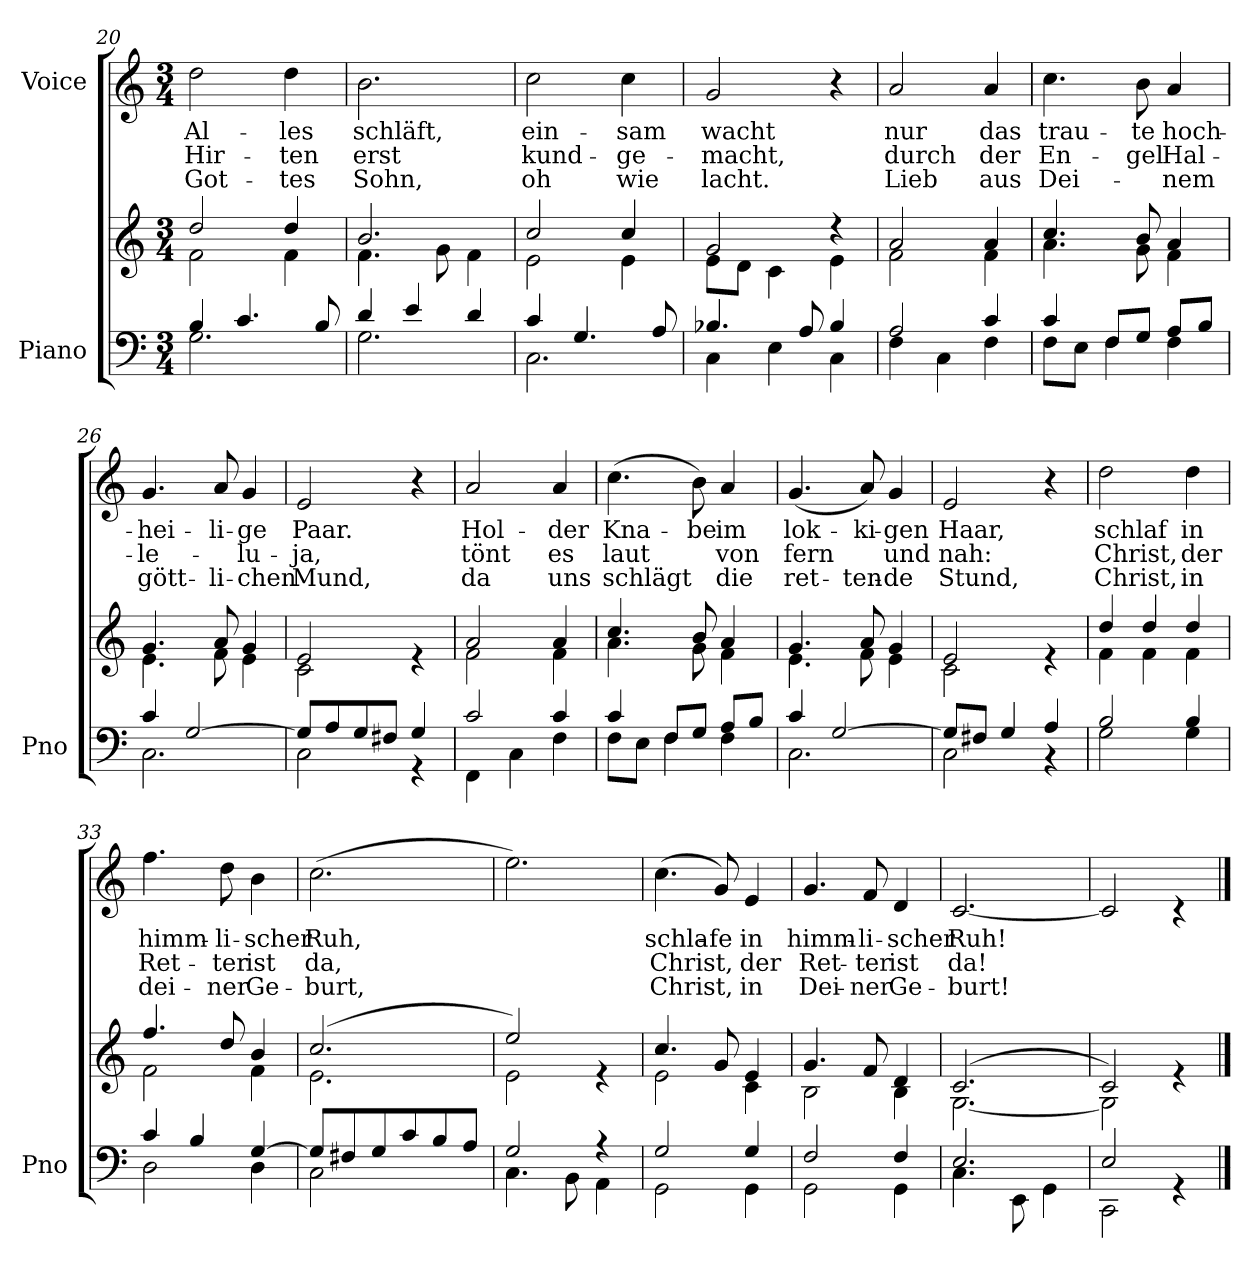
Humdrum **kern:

**kern	**kern	**kern	**text	**text	**text
*part2	*part2	*part1	*part1	*part1	*part1
*staff3	*staff2	*staff1	*staff1	*staff1	*staff1
*I"Piano	*	*I"Voice	*	*	*
*I'Pno	*	*	*	*	*
*clefF4	*clefG2	*clefG2	*	*	*
*k[]	*k[]	*k[]	*	*	*
*M3/4	*M3/4	*M3/4	*	*	*
=20	=20	=20	=20	=20	=20
*^	*^	*	*	*	*
!	!	!	!	!	!LO:LY:b	!LO:LY:b	!LO:LY:b
4B/	2.G\	2dd/	2f\	2dd\	Al-	Hir-	Got-
4.c/	.	.	.	.	.	.	.
!	!	!	!	!	!LO:LY:b	!LO:LY:b	!LO:LY:b
.	.	4dd/	4f\	4dd\	-les	-ten	-tes
8B/	.	.	.	.	.	.	.
=21	=21	=21	=21	=21	=21	=21	=21
!	!	!	!	!	!LO:LY:b	!LO:LY:b	!LO:LY:b
4d/	2.G\	2.b/	4.f\	2.b\	schläft,	erst	Sohn,
4e/	.	.	.	.	.	.	.
.	.	.	8g\	.	.	.	.
4d/	.	.	4f\	.	.	.	.
=22	=22	=22	=22	=22	=22	=22	=22
!	!	!	!	!	!LO:LY:b	!LO:LY:b	!LO:LY:b
4c/	2.C\	2cc/	2e\	2cc\	ein-	kund-	oh
4.G/	.	.	.	.	.	.	.
!	!	!	!	!	!LO:LY:b	!LO:LY:b	!LO:LY:b
.	.	4cc/	4e\	4cc\	-sam	-ge-	wie
8A/	.	.	.	.	.	.	.
=23	=23	=23	=23	=23	=23	=23	=23
!	!	!	!	!	!LO:LY:b	!LO:LY:b	!LO:LY:b
4.B-X/	4C\	2g/	8e\L	2g/	wacht	-macht,	lacht.
.	.	.	8d\J	.	.	.	.
.	4E\	.	4c\	.	.	.	.
8A/	.	.	.	.	.	.	.
4B-/	4C\	4r	4e\	4r	.	.	.
=24	=24	=24	=24	=24	=24	=24	=24
!	!	!	!	!	!LO:LY:b	!LO:LY:b	!LO:LY:b
2A/	4F\	2a/	2f\	2a/	nur	durch	Lieb
.	4C\	.	.	.	.	.	.
!	!	!	!	!	!LO:LY:b	!LO:LY:b	!LO:LY:b
4c/	4F\	4a/	4f\	4a/	das	der	aus
=25	=25	=25	=25	=25	=25	=25	=25
!	!	!	!	!	!LO:LY:b	!LO:LY:b	!LO:LY:b
4c/	8F\L	4.cc/	4.a\	4.cc\	trau-	En-	Dei-
.	8E\J	.	.	.	.	.	.
8F/L	4F\	.	.	.	.	.	.
!	!	!	!	!	!LO:LY:b	!LO:LY:b	!
8G/J	.	8b/	8g\	8b\	-te	-gel	.
!	!	!	!	!	!LO:LY:b	!LO:LY:b	!LO:LY:b
8A/L	4F\	4a/	4f\	4a/	hoch-	Hal-	-nem
8B/J	.	.	.	.	.	.	.
=26	=26	=26	=26	=26	=26	=26	=26
!	!	!	!	!	!LO:LY:b	!LO:LY:b	!LO:LY:b
4c/	2.C\	4.g/	4.e\	4.g/	-hei-	-le-	gött-
[2G/	.	.	.	.	.	.	.
!	!	!	!	!	!LO:LY:b	!	!LO:LY:b
.	.	8a/	8f\	8a/	-li-	.	-li-
!	!	!	!	!	!LO:LY:b	!LO:LY:b	!LO:LY:b
.	.	4g/	4e\	4g/	-ge	-lu-	-chen
!!LO:LB:g=z
=27	=27	=27	=27	=27	=27	=27	=27
!	!	!	!	!	!LO:LY:b	!LO:LY:b	!LO:LY:b
8G/L]	2C\	2e/	2c\	2e/	Paar.	-ja,	Mund,
8A/	.	.	.	.	.	.	.
8G/	.	.	.	.	.	.	.
8F#X/J	.	.	.	.	.	.	.
4G/	4r	4re	4ryy	4r	.	.	.
=28	=28	=28	=28	=28	=28	=28	=28
!	!	!	!	!	!LO:LY:b	!LO:LY:b	!LO:LY:b
2c/	4FF\	2a/	2f\	2a/	Hol-	tönt	da
.	4C\	.	.	.	.	.	.
!	!	!	!	!	!LO:LY:b	!LO:LY:b	!LO:LY:b
4c/	4F\	4a/	4f\	4a/	-der	es	uns
=29	=29	=29	=29	=29	=29	=29	=29
!	!	!	!	!	!LO:LY:b	!LO:LY:b	!LO:LY:b
4c/	8F\L	4.cc/	4.a\	(>4.cc\	Kna-	-laut	schlägt
.	8E\J	.	.	.	.	.	.
8F/L	4F\	.	.	.	.	.	.
!	!	!	!	!	!LO:LY:b	!	!
8G/J	.	8b/	8g\	8b\)	-be	.	.
!	!	!	!	!	!LO:LY:b	!LO:LY:b	!LO:LY:b
8A/L	4F\	4a/	4f\	4a/	im	von	die
8B/J	.	.	.	.	.	.	.
=30	=30	=30	=30	=30	=30	=30	=30
!	!	!	!	!	!LO:LY:b	!LO:LY:b	!LO:LY:b
4c/	2.C\	4.g/	4.e\	(<4.g/	lok-	-fern	ret-
[2G/	.	.	.	.	.	.	.
!	!	!	!	!	!LO:LY:b	!	!LO:LY:b
.	.	8a/	8f\	8a/)	-ki-	.	-ten-
!	!	!	!	!	!LO:LY:b	!LO:LY:b	!LO:LY:b
.	.	4g/	4e\	4g/	-gen	und	-de
=31	=31	=31	=31	=31	=31	=31	=31
!	!	!	!	!	!LO:LY:b	!LO:LY:b	!LO:LY:b
8G/L]	2C\	2e/	2c\	2e/	Haar,	nah:	Stund,
8F#X/J	.	.	.	.	.	.	.
4G/	.	.	.	.	.	.	.
4A/	4r	4re	4ryy	4r	.	.	.
=32	=32	=32	=32	=32	=32	=32	=32
!	!	!	!	!	!LO:LY:b	!LO:LY:b	!LO:LY:b
2B/	2G\	4dd/	4f\	2dd\	schlaf	Christ,	Christ,
.	.	4dd/	4f\	.	.	.	.
!	!	!	!	!	!LO:LY:b	!LO:LY:b	!LO:LY:b
4B/	4G\	4dd/	4f\	4dd\	in	der	in
=33	=33	=33	=33	=33	=33	=33	=33
!	!	!	!	!	!LO:LY:b	!LO:LY:b	!LO:LY:b
4c/	2D\	4.ff/	2f\	4.ff\	himm-	Ret-	dei-
4B/	.	.	.	.	.	.	.
!	!	!	!	!	!LO:LY:b	!LO:LY:b	!LO:LY:b
.	.	8dd/	.	8dd\	-li-	-ter	-ner
!	!	!	!	!	!LO:LY:b	!LO:LY:b	!LO:LY:b
[4G/	4D\	4b/	4f\	4b\	-scher	ist	Ge-
=34	=34	=34	=34	=34	=34	=34	=34
!	!	!	!	!	!LO:LY:b	!LO:LY:b	!LO:LY:b
8G/L]	2C\	(>2.cc/	2.e\	(>2.cc\	-Ruh,	-da,	-burt,
8F#X/	.	.	.	.	.	.	.
8G/	.	.	.	.	.	.	.
8c/	.	.	.	.	.	.	.
8B/	4ryy	.	.	.	.	.	.
8A/J	.	.	.	.	.	.	.
!!LO:LB:g=z
=35	=35	=35	=35	=35	=35	=35	=35
2G/	4.C\	2ee/)	2e\	2.ee\)	.	.	.
.	8BB\	.	.	.	.	.	.
4r	4AA\	4re	4ryy	.	.	.	.
=36	=36	=36	=36	=36	=36	=36	=36
!	!	!	!	!	!LO:LY:b	!LO:LY:b	!LO:LY:b
2G/	2GG\	4.cc/	2e\	(>4.cc\	schla-	-Christ,	-Christ,
!	!	!	!	!	!LO:LY:b	!	!
.	.	8g/	.	8g/)	-fe	.	.
!	!	!	!	!	!LO:LY:b	!LO:LY:b	!LO:LY:b
4G/	4GG\	4e/	4c\	4e/	in	der	in
=37	=37	=37	=37	=37	=37	=37	=37
!	!	!	!	!	!LO:LY:b	!LO:LY:b	!LO:LY:b
2F/	2GG\	4.g/	2B\	4.g/	himm-	Ret-	Dei-
!	!	!	!	!	!LO:LY:b	!LO:LY:b	!LO:LY:b
.	.	8f/	.	8f/	-li-	-ter	-ner
!	!	!	!	!	!LO:LY:b	!LO:LY:b	!LO:LY:b
4F/	4GG\	4d/	4B\	4d/	-scher	ist	Ge-
=38	=38	=38	=38	=38	=38	=38	=38
!	!	!	!	!	!LO:LY:b	!LO:LY:b	!LO:LY:b
2.E/	4.C\	(>2.c/	[2.G\	[2.c/	Ruh!	da!	-burt!
.	8EE\	.	.	.	.	.	.
.	4GG\	.	.	.	.	.	.
=39	=39	=39	=39	=39	=39	=39	=39
2E/	2CC\	2c/)	2G\]	2c/]	.	.	.
4rGG	4ryy	4re	4ryy	4rc	.	.	.
*v	*v	*	*	*	*	*	*
*	*v	*v	*	*	*	*
==	==	==	==	==	==
*-	*-	*-	*-	*-	*-
